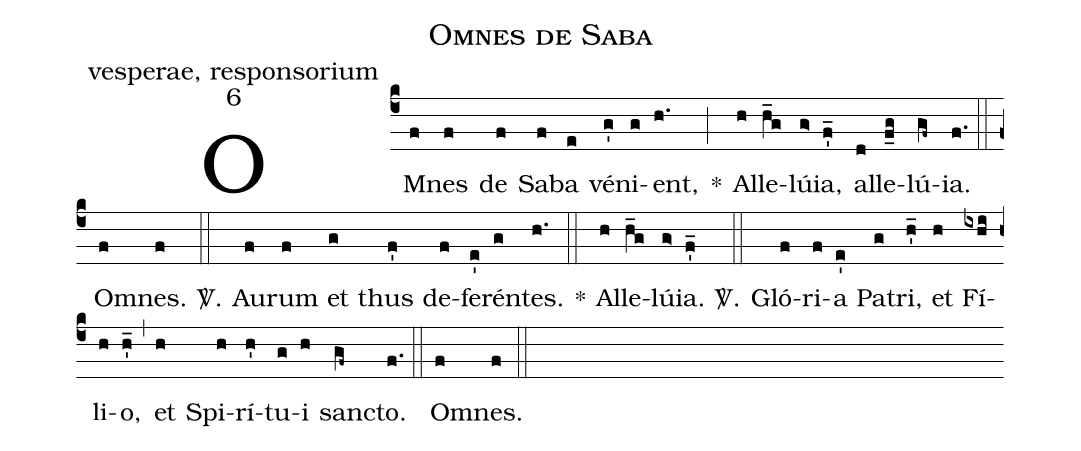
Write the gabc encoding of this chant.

name: Omnes de Saba;
office-part: vesperae, responsorium;
mode: 6;
%%
(c4)
OM(f)nes(f) de(f) Sa(f)ba(e) vé(g')ni(g)ent,(h.) *(;)
Al(h)le(h_g)lú(g>)ia,(f'_) al(d)le(f_g)lú(gf~)ia.(f.) (::)
Om(f)nes.(f) <sp>V/</sp>.(::)
Au(f)rum(f) et(g) thus(f') de(f)fe(e')rén(g)tes.(h.) *(::)
Al(h)le(h_g)lú(g>)ia.(f'_) <sp>V/</sp>.(::)
Gló(f)ri(f)a(e') Pa(g)tri,(h'_) et(h) Fí(ixhi)li(h)o,(h'_) (,)
et(h) Spi(h)rí(h')tu(g)i(h) sanc(gf~)to.(f.) (::)
Om(f)nes.(f) (::)
